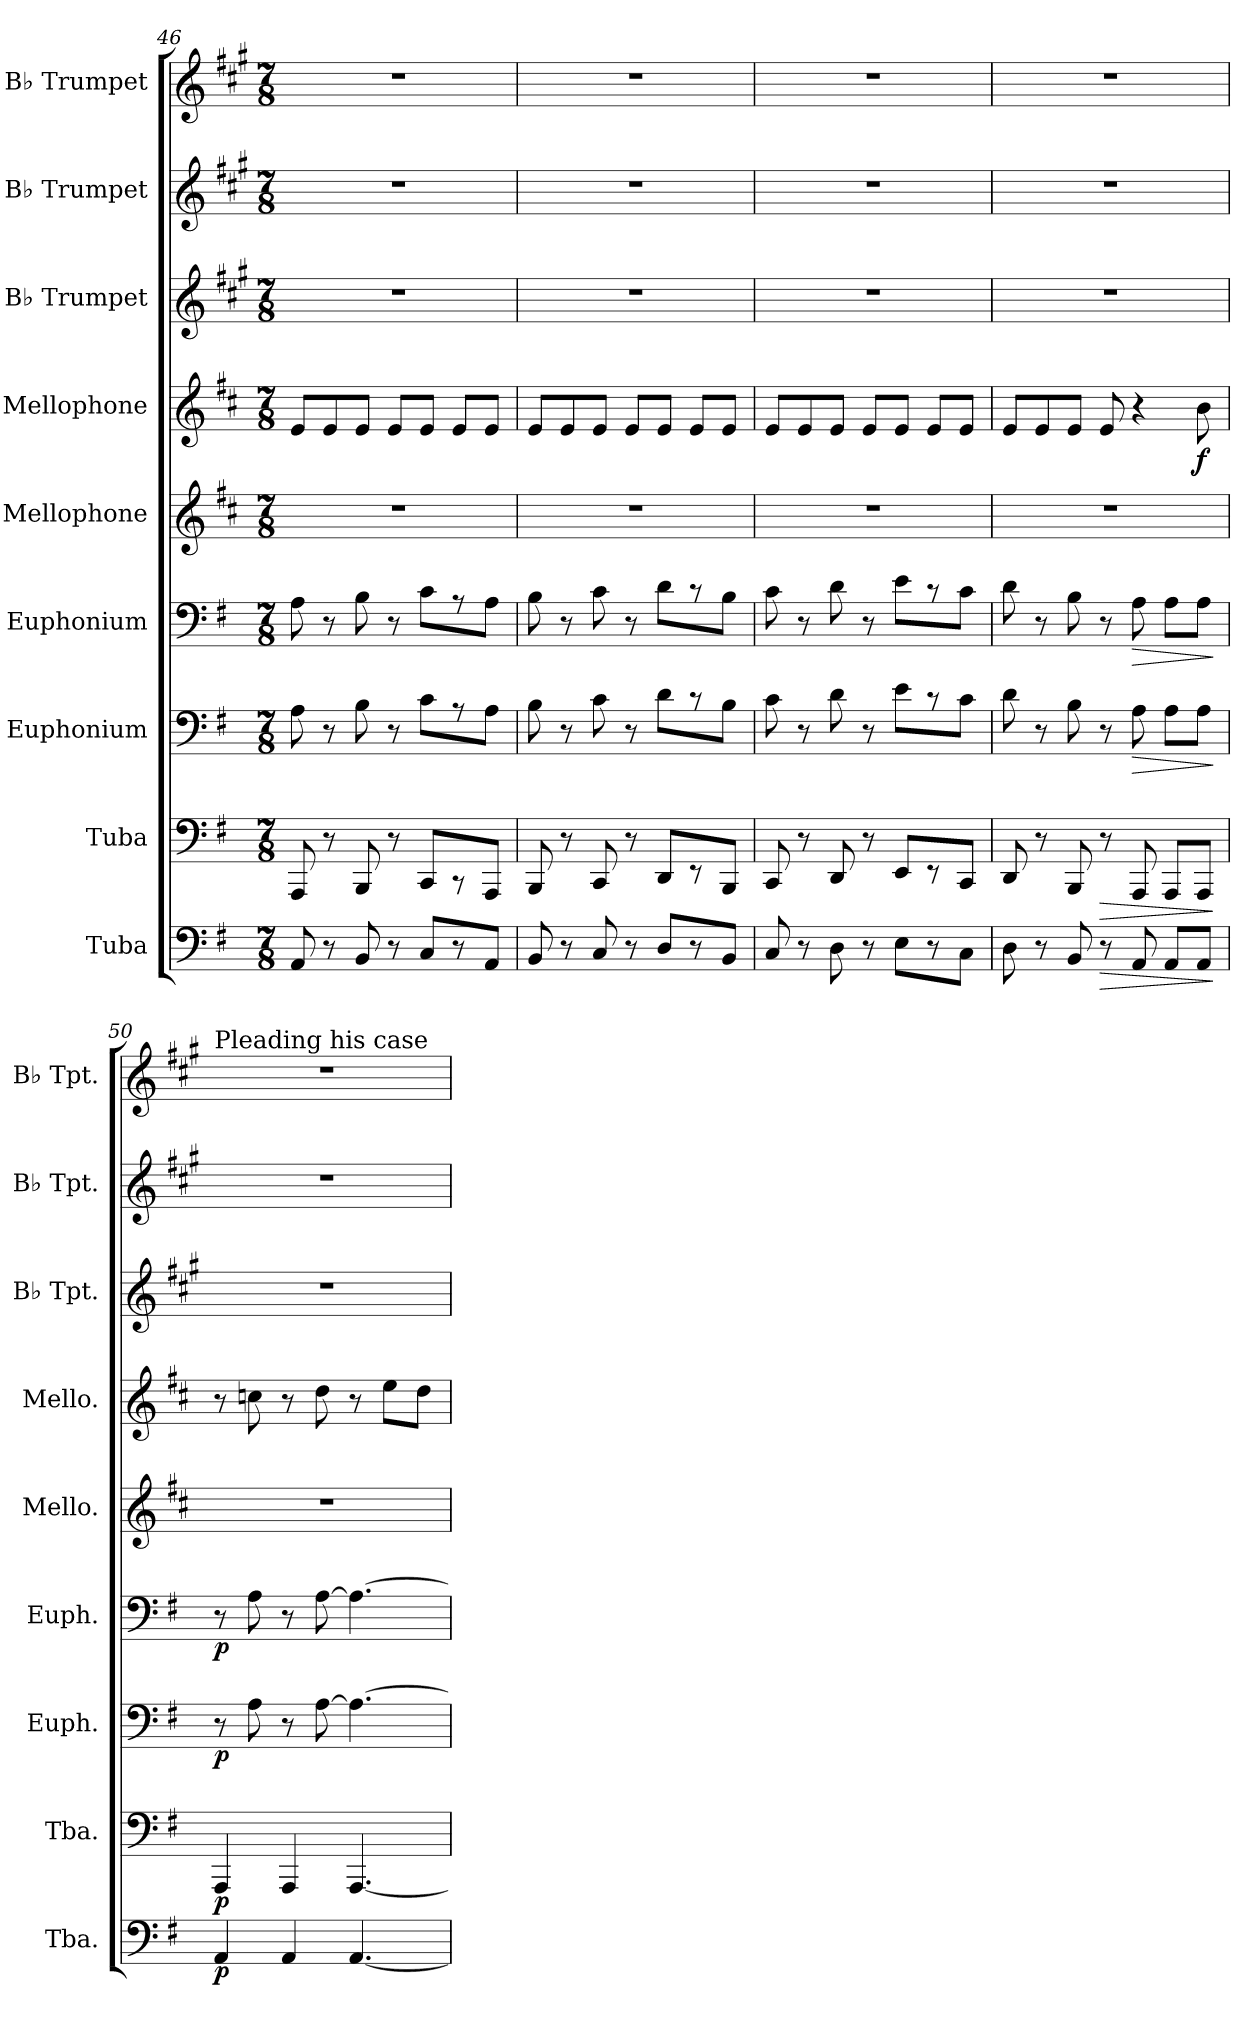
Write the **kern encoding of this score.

**kern	**dynam	**kern	**dynam	**kern	**dynam	**kern	**dynam	**kern	**kern	**dynam	**kern	**kern	**kern
*part9	*part9	*part8	*part8	*part7	*part7	*part6	*part6	*part5	*part4	*part4	*part3	*part2	*part1
*staff9	*staff9	*staff8	*staff8	*staff7	*staff7	*staff6	*staff6	*staff5	*staff4	*staff4	*staff3	*staff2	*staff1
*I"Tuba	*	*I"Tuba	*	*I"Euphonium	*	*I"Euphonium	*	*I"Mellophone	*I"Mellophone	*	*I"B♭ Trumpet	*I"B♭ Trumpet	*I"B♭ Trumpet
*I'Tba.	*	*I'Tba.	*	*I'Euph.	*	*I'Euph.	*	*I'Mello.	*I'Mello.	*	*I'B♭ Tpt.	*I'B♭ Tpt.	*I'B♭ Tpt.
!!LO:PB:g=z
*clefF4	*	*clefF4	*	*clefF4	*	*clefF4	*	*clefG2	*clefG2	*	*clefG2	*clefG2	*clefG2
*	*	*	*	*	*	*	*	*ITrd4c7	*ITrd4c7	*	*ITrd1c2	*ITrd1c2	*ITrd1c2
*k[f#]	*	*k[f#]	*	*k[f#]	*	*k[f#]	*	*k[f#]	*k[f#]	*	*k[f#]	*k[f#]	*k[f#]
*M7/8	*	*M7/8	*	*M7/8	*	*M7/8	*	*M7/8	*M7/8	*	*M7/8	*M7/8	*M7/8
=46	=46	=46	=46	=46	=46	=46	=46	=46	=46	=46	=46	=46	=46
8AA/	.	8AAA/	.	8A\	.	8A\	.	2..r	8A/L	.	2..r	2..r	2..r
8r	.	8r	.	8r	.	8r	.	.	8A/	.	.	.	.
8BB/	.	8BBB/	.	8B\	.	8B\	.	.	8A/J	.	.	.	.
8r	.	8r	.	8r	.	8r	.	.	8A/L	.	.	.	.
8C/L	.	8CC/L	.	8c\L	.	8c\L	.	.	8A/J	.	.	.	.
8r	.	8r	.	8r	.	8r	.	.	8A/L	.	.	.	.
8AA/J	.	8AAA/J	.	8A\J	.	8A\J	.	.	8A/J	.	.	.	.
=47	=47	=47	=47	=47	=47	=47	=47	=47	=47	=47	=47	=47	=47
8BB/	.	8BBB/	.	8B\	.	8B\	.	2..r	8A/L	.	2..r	2..r	2..r
8r	.	8r	.	8r	.	8r	.	.	8A/	.	.	.	.
8C/	.	8CC/	.	8c\	.	8c\	.	.	8A/J	.	.	.	.
8r	.	8r	.	8r	.	8r	.	.	8A/L	.	.	.	.
8D/L	.	8DD/L	.	8d\L	.	8d\L	.	.	8A/J	.	.	.	.
8r	.	8r	.	8r	.	8r	.	.	8A/L	.	.	.	.
8BB/J	.	8BBB/J	.	8B\J	.	8B\J	.	.	8A/J	.	.	.	.
=48	=48	=48	=48	=48	=48	=48	=48	=48	=48	=48	=48	=48	=48
8C/	.	8CC/	.	8c\	.	8c\	.	2..r	8A/L	.	2..r	2..r	2..r
8r	.	8r	.	8r	.	8r	.	.	8A/	.	.	.	.
8D\	.	8DD/	.	8d\	.	8d\	.	.	8A/J	.	.	.	.
8r	.	8r	.	8r	.	8r	.	.	8A/L	.	.	.	.
8E\L	.	8EE/L	.	8e\L	.	8e\L	.	.	8A/J	.	.	.	.
8r	.	8r	.	8r	.	8r	.	.	8A/L	.	.	.	.
8C\J	.	8CC/J	.	8c\J	.	8c\J	.	.	8A/J	.	.	.	.
=49	=49	=49	=49	=49	=49	=49	=49	=49	=49	=49	=49	=49	=49
8D\	.	8DD/	.	8d\	.	8d\	.	2..r	8A/L	.	2..r	2..r	2..r
8r	.	8r	.	8r	.	8r	.	.	8A/	.	.	.	.
8BB/	.	8BBB/	.	8B\	.	8B\	.	.	8A/J	.	.	.	.
!	!LO:HP:b	!	!LO:HP:b	!	!	!	!	!	!	!	!	!	!
8r	>	8r	>	8r	.	8r	.	.	8A/	.	.	.	.
!	!	!	!	!	!LO:HP:b	!	!LO:HP:b	!	!	!	!	!	!
8AA/	.	8AAA/	.	8A\	>	8A\	>	.	4r	.	.	.	.
8AA/L	.	8AAA/L	.	8A\L	.	8A\L	.	.	.	.	.	.	.
!	!	!	!	!	!	!	!	!	!	!LO:DY:b	!	!	!
8AA/J	.	8AAA/J	.	8A\J	.	8A\J	.	.	8e\	f	.	.	.
.	]	.	]	.	]	.	]	.	.	.	.	.	.
=50	=50	=50	=50	=50	=50	=50	=50	=50	=50	=50	=50	=50	=50
!	!	!	!	!	!	!	!	!	!	!	!	!	!LO:TX:a:t=Pleading his case
!	!LO:DY:b	!	!LO:DY:b	!	!LO:DY:b	!	!LO:DY:b	!	!	!	!	!	!
4AA/	p	4AAA/	p	8r	p	8r	p	2..r	8r	.	2..r	2..r	2..r
.	.	.	.	8A\	.	8A\	.	.	8fn\	.	.	.	.
4AA/	.	4AAA/	.	8r	.	8r	.	.	8r	.	.	.	.
.	.	.	.	[8A\	.	[8A\	.	.	8g\	.	.	.	.
[4.AA/	.	[4.AAA/	.	4.A\_	.	4.A\_	.	.	8r	.	.	.	.
.	.	.	.	.	.	.	.	.	8a\L	.	.	.	.
.	.	.	.	.	.	.	.	.	8g\J	.	.	.	.
=	=	=	=	=	=	=	=	=	=	=	=	=	=
*-	*-	*-	*-	*-	*-	*-	*-	*-	*-	*-	*-	*-	*-
